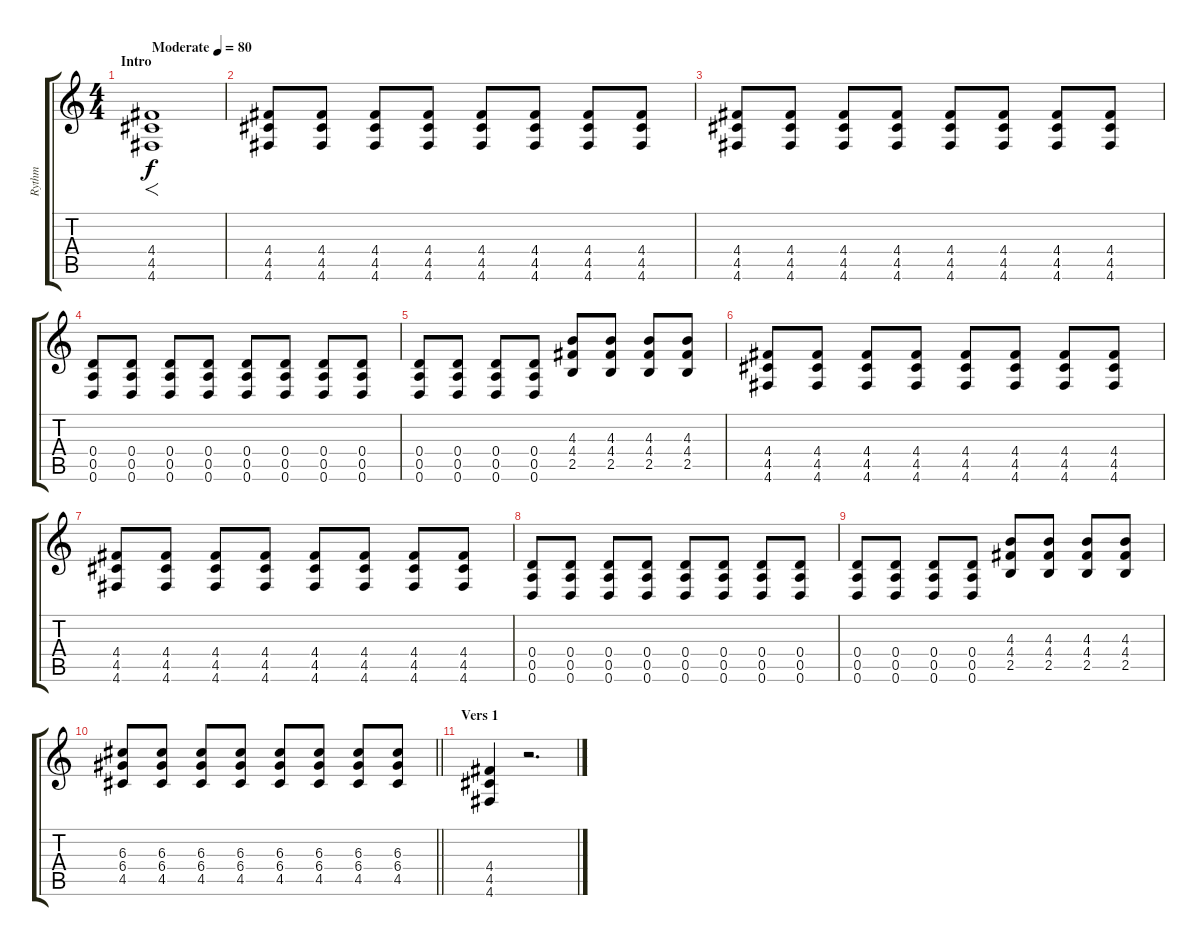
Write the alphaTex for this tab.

\track ("Rythm" "Rythm") {instrument distortionguitar}
\staff {score tabs}
\tuning (E4 B3 G3 D3 A2 D2) {hide}
\ts (4 4)
\section ("" "Intro")
\tempo (80 "Moderate")
\clef g2
\ks c
(4.4 4.5 4.6).1{f dy f instrument distortionguitar} |
(4.4 4.5 4.6).8 (4.4 4.5 4.6).8 (4.4 4.5 4.6).8 (4.4 4.5 4.6).8 (4.4 4.5 4.6).8 (4.4 4.5 4.6).8 (4.4 4.5 4.6).8 (4.4 4.5 4.6).8 |
(4.4 4.5 4.6).8 (4.4 4.5 4.6).8 (4.4 4.5 4.6).8 (4.4 4.5 4.6).8 (4.4 4.5 4.6).8 (4.4 4.5 4.6).8 (4.4 4.5 4.6).8 (4.4 4.5 4.6).8 |
(0.4 0.5 0.6).8 (0.4 0.5 0.6).8 (0.4 0.5 0.6).8 (0.4 0.5 0.6).8 (0.4 0.5 0.6).8 (0.4 0.5 0.6).8 (0.4 0.5 0.6).8 (0.4 0.5 0.6).8 |
(0.4 0.5 0.6).8 (0.4 0.5 0.6).8 (0.4 0.5 0.6).8 (0.4 0.5 0.6).8 (4.3 4.4 2.5).8 (4.3 4.4 2.5).8 (4.3 4.4 2.5).8 (4.3 4.4 2.5).8 |
(4.4 4.5 4.6).8 (4.4 4.5 4.6).8 (4.4 4.5 4.6).8 (4.4 4.5 4.6).8 (4.4 4.5 4.6).8 (4.4 4.5 4.6).8 (4.4 4.5 4.6).8 (4.4 4.5 4.6).8 |
(4.4 4.5 4.6).8 (4.4 4.5 4.6).8 (4.4 4.5 4.6).8 (4.4 4.5 4.6).8 (4.4 4.5 4.6).8 (4.4 4.5 4.6).8 (4.4 4.5 4.6).8 (4.4 4.5 4.6).8 |
(0.4 0.5 0.6).8 (0.4 0.5 0.6).8 (0.4 0.5 0.6).8 (0.4 0.5 0.6).8 (0.4 0.5 0.6).8 (0.4 0.5 0.6).8 (0.4 0.5 0.6).8 (0.4 0.5 0.6).8 |
(0.4 0.5 0.6).8 (0.4 0.5 0.6).8 (0.4 0.5 0.6).8 (0.4 0.5 0.6).8 (4.3 4.4 2.5).8 (4.3 4.4 2.5).8 (4.3 4.4 2.5).8 (4.3 4.4 2.5).8 |
\barLineRight lightlight
(6.3 6.4 4.5).8 (6.3 6.4 4.5).8 (6.3 6.4 4.5).8 (6.3 6.4 4.5).8 (6.3 6.4 4.5).8 (6.3 6.4 4.5).8 (6.3 6.4 4.5).8 (6.3 6.4 4.5).8 |
\section ("" "Vers 1")
(4.4 4.5 4.6).4 r.2{d}
